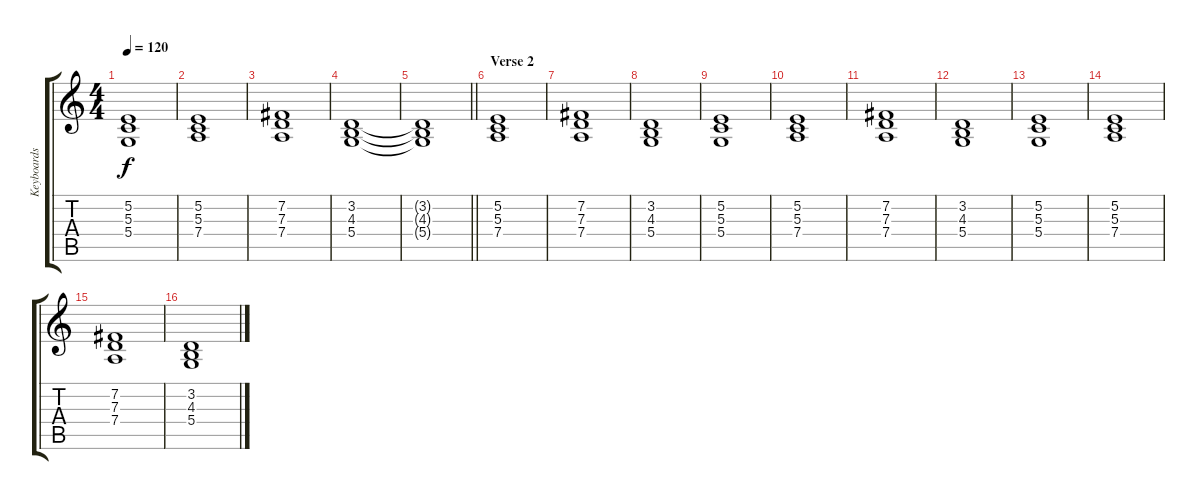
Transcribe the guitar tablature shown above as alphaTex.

\track ("Keyboards" "Keyboards") {instrument pad2warm}
\staff {score tabs}
\tuning (E4 B3 G3 D3 A2 E2) {hide}
\ts (4 4)
\tempo 120
\clef g2
\ks c
(5.2 5.3 5.4).1{dy f} |
(5.2 5.3 7.4).1 |
(7.2 7.3 7.4).1 |
(3.2 4.3 5.4).1 |
\barLineRight lightlight
(3.2{t} 4.3{t} 5.4{t}).1 |
\section ("" "Verse 2")
(5.2 5.3 7.4).1 |
(7.2 7.3 7.4).1 |
(3.2 4.3 5.4).1 |
(5.2 5.3 5.4).1 |
(5.2 5.3 7.4).1 |
(7.2 7.3 7.4).1 |
(3.2 4.3 5.4).1 |
(5.2 5.3 5.4).1 |
(5.2 5.3 7.4).1 |
(7.2 7.3 7.4).1 |
(3.2 4.3 5.4).1
